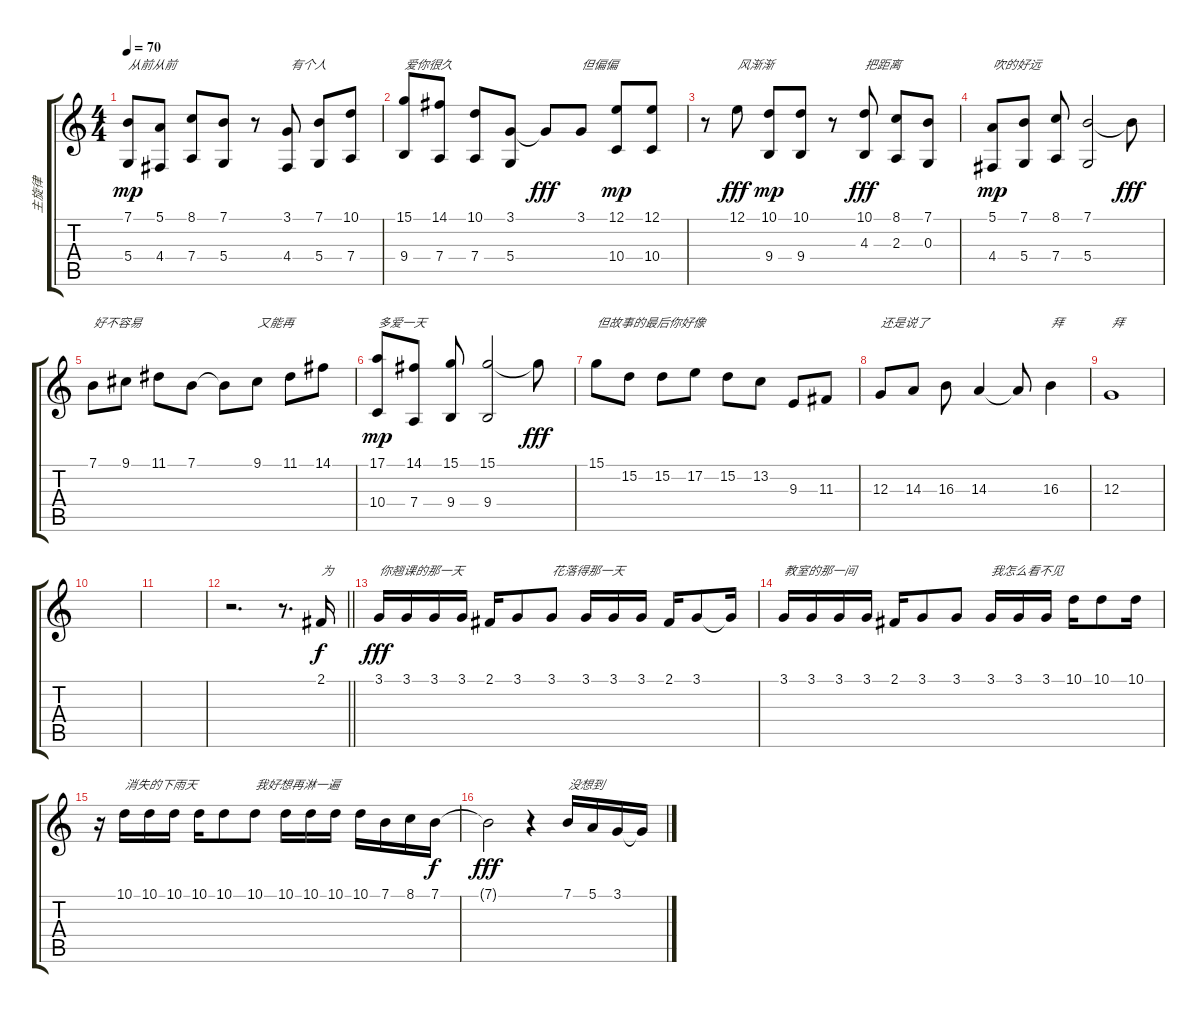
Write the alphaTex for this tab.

\track ("主旋律" "主旋律") {instrument sopranosax}
\staff {score tabs}
\tuning (E4 B3 G3 D3 A2 E2) {hide}
\ts (4 4)
\tempo 70
\clef g2
\ks c
(7.1 5.4).8{txt "从前从前 " dy mp} (5.1 4.4).8 (8.1 7.4).8 (7.1 5.4).8 r.8 (3.1 4.4).8{txt " 有个人"} (7.1 5.4).8 (10.1 7.4).8 |
(15.1 9.4).8{txt "爱你很久"} (14.1 7.4).8 (10.1 7.4).8 (3.1 5.4).8 3.1{t}.8{dy fff} 3.1.8{txt "但偏偏"} (12.1 10.4).8{dy mp} (12.1 10.4).8 |
r.8 12.1.8{txt "风渐渐" dy fff} (10.1 9.4).8{dy mp} (10.1 9.4).8 r.8 (10.1 4.3).8{txt "把距离" dy fff} (8.1 2.3).8 (7.1 0.3).8 |
(5.1 4.4).8{txt "吹的好远" dy mp} (7.1 5.4).8 (8.1 7.4).8 (7.1 5.4).2 7.1{t}.8{dy fff} |
7.1.8{txt "好不容易"} 9.1.8 11.1.8 7.1.8 7.1{t}.8 9.1.8{txt "又能再"} 11.1.8 14.1.8 |
(17.1 10.4).8{txt "多爱一天" dy mp} (14.1 7.4).8 (15.1 9.4).8 (15.1 9.4).2 15.1{t}.8{dy fff} |
15.1.8{txt "但故事的最后你好像"} 15.2.8 15.2.8 17.2.8 15.2.8 13.2.8 9.3.8 11.3.8 |
12.3.8{txt "还是说了"} 14.3.8 16.3.8 14.3.4 14.3{t}.8 16.3.4{txt "拜"} |
12.3.1{txt "拜"} |
|
|
\barLineRight lightlight
r.2{d} r.8{d} 2.1.16{txt "为" dy f} |
\section ("" "")
3.1.16{txt "你翘课的那一天" dy fff} 3.1.16 3.1.16 3.1.16 2.1.16 3.1.8 3.1.8{txt "花落得那一天"} 3.1.16 3.1.16 3.1.16 2.1.16 3.1.8 3.1{t}.16 |
3.1.16{txt "教室的那一间"} 3.1.16 3.1.16 3.1.16 2.1.16 3.1.8 3.1.8 3.1.16{txt "我怎么看不见"} 3.1.16 3.1.16 10.1.16 10.1.8 10.1.16 |
r.16 10.1.16{txt "消失的下雨天"} 10.1.16 10.1.16 10.1.16 10.1.8 10.1.8{txt "我好想再淋一遍"} 10.1.16 10.1.16 10.1.16 10.1.16 7.1.16 8.1.16 7.1.16{dy f} |
7.1{t}.2{dy fff} r.4 7.1.16{txt "没想到"} 5.1.16 3.1.16 3.1{t}.16
